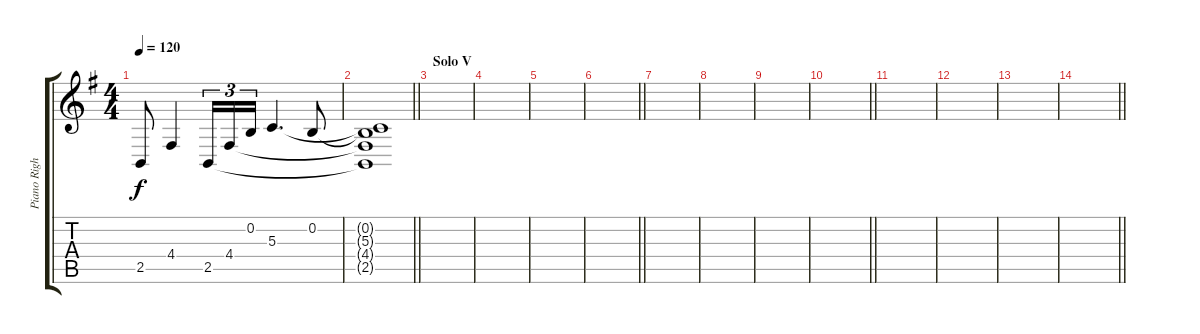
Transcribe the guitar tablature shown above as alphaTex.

\track ("Piano Right Standard" "Piano Righ") {instrument acousticgrandpiano}
\staff {score tabs}
\tuning (E4 B3 G3 D3 A2 E2) {hide}
\ts (4 4)
\tempo 120
\clef g2
\ks eminor
2.5.8{dy f} 4.4.4 2.5.16{tu (3 2)} 4.4.16{tu (3 2)} 0.2.16{tu (3 2)} 5.3.4{d} 0.2.8 |
\barLineRight lightlight
(0.2{t} 5.3{t} 4.4{t} 2.5{t}).1 |
\section ("" "Solo V")
|
|
|
\barLineRight lightlight
|
|
|
|
\barLineRight lightlight
|
|
|
|
\barLineRight lightlight
